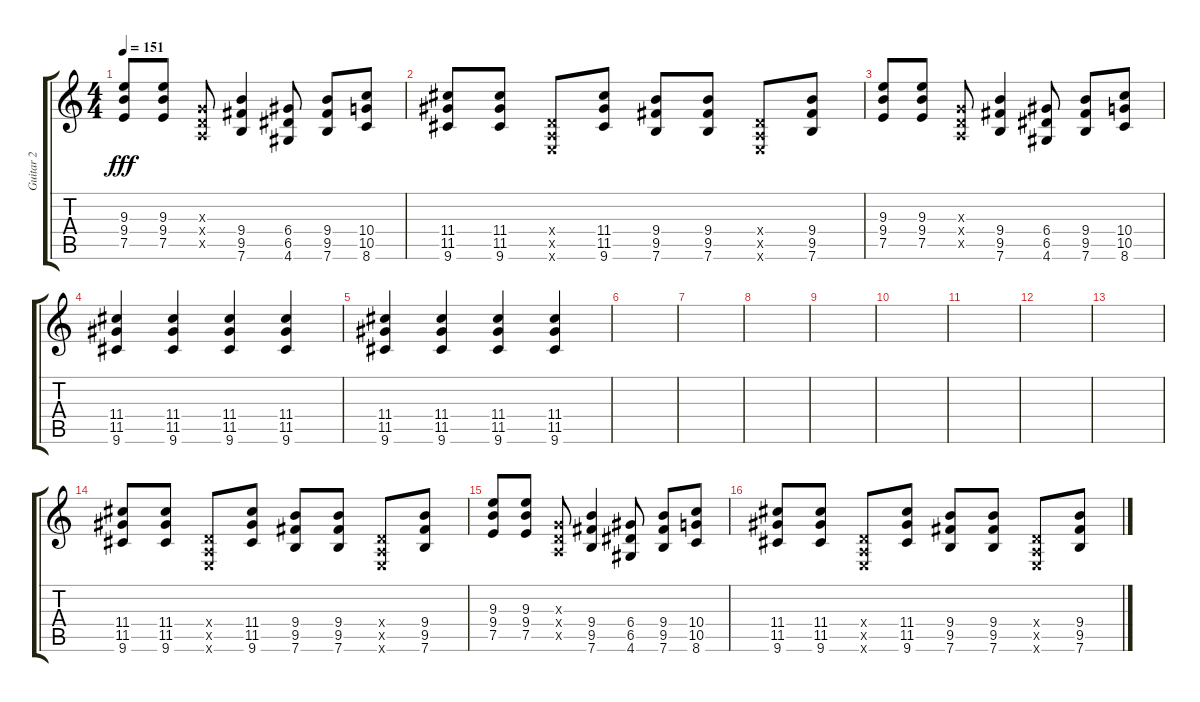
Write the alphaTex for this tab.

\track ("Guitar 2" "Guitar 2") {instrument distortionguitar}
\staff {score tabs}
\tuning (E4 B3 G3 D3 A2 E2) {hide}
\ts (4 4)
\tempo 151
\clef g2
\ks c
(9.3 9.4 7.5).8{dy fff} (9.3 9.4 7.5).8 (0.3{x} 0.4{x} 0.5{x}).8 (9.4 9.5 7.6).4 (6.4 6.5 4.6).8 (9.4 9.5 7.6).8 (10.4 10.5 8.6).8 |
(11.4 11.5 9.6).8 (11.4 11.5 9.6).8 (0.4{x} 0.5{x} 0.6{x}).8 (11.4 11.5 9.6).8 (9.4 9.5 7.6).8 (9.4 9.5 7.6).8 (0.4{x} 0.5{x} 0.6{x}).8 (9.4 9.5 7.6).8 |
(9.3 9.4 7.5).8 (9.3 9.4 7.5).8 (0.3{x} 0.4{x} 0.5{x}).8 (9.4 9.5 7.6).4 (6.4 6.5 4.6).8 (9.4 9.5 7.6).8 (10.4 10.5 8.6).8 |
(11.4 11.5 9.6).4 (11.4 11.5 9.6).4 (11.4 11.5 9.6).4 (11.4 11.5 9.6).4 |
(11.4 11.5 9.6).4 (11.4 11.5 9.6).4 (11.4 11.5 9.6).4 (11.4 11.5 9.6).4 |
|
|
|
|
|
|
|
|
(11.4 11.5 9.6).8 (11.4 11.5 9.6).8 (0.4{x} 0.5{x} 0.6{x}).8 (11.4 11.5 9.6).8 (9.4 9.5 7.6).8 (9.4 9.5 7.6).8 (0.4{x} 0.5{x} 0.6{x}).8 (9.4 9.5 7.6).8 |
(9.3 9.4 7.5).8 (9.3 9.4 7.5).8 (0.3{x} 0.4{x} 0.5{x}).8 (9.4 9.5 7.6).4 (6.4 6.5 4.6).8 (9.4 9.5 7.6).8 (10.4 10.5 8.6).8 |
(11.4 11.5 9.6).8 (11.4 11.5 9.6).8 (0.4{x} 0.5{x} 0.6{x}).8 (11.4 11.5 9.6).8 (9.4 9.5 7.6).8 (9.4 9.5 7.6).8 (0.4{x} 0.5{x} 0.6{x}).8 (9.4 9.5 7.6).8
